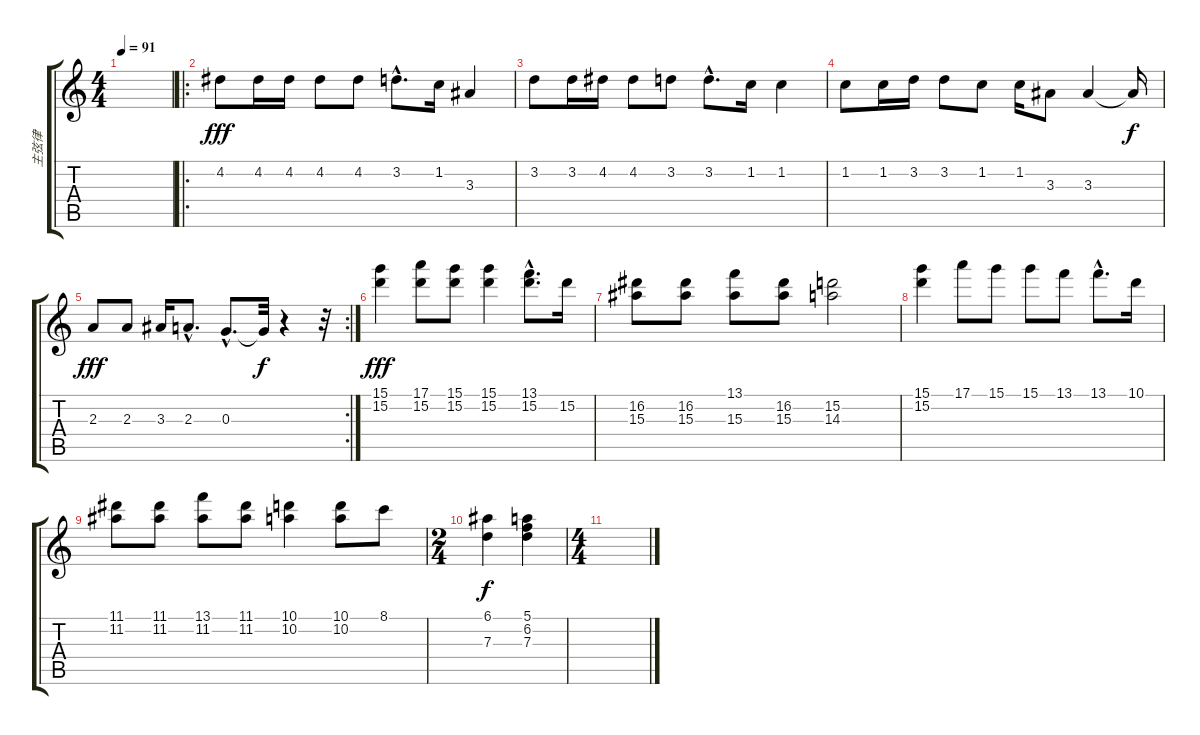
\track ("主弦律" "主弦律") {instrument overdrivenguitar}
\staff {score tabs}
\tuning (E4 B3 G3 D3 A2 E2) {hide}
\ts (4 4)
\tempo 91
\clef g2
\ks c
|
\ro
4.2.8{dy fff} 4.2.16 4.2.16 4.2.8 4.2.8 3.2{hac}.8{d} 1.2.16 3.3.4 |
3.2.8 3.2.16 4.2.16 4.2.8 3.2.8 3.2{hac}.8{d} 1.2.16 1.2.4 |
1.2.8 1.2.16 3.2.16 3.2.8 1.2.8 1.2.16 3.3.8 3.3.4 3.3{t}.16{dy f} |
\rc 2
2.3.8{dy fff} 2.3.8 3.3.16 2.3{hac}.8{d} 0.3{hac}.8{d} 0.3{t}.32{dy f} r.4 r.32 |
(15.1 15.2).4{dy fff} (17.1 15.2).8 (15.1 15.2).8 (15.1 15.2).4 (13.1{hac} 15.2{hac}).8{d} 15.2.16 |
(16.2 15.3).8 (16.2 15.3).8 (13.1 15.3).8 (16.2 15.3).8 (15.2 14.3).2 |
(15.1 15.2).4 17.1.8 15.1.8 15.1.8 13.1.8 13.1{hac}.8{d} 10.1.16 |
(11.1 11.2).8 (11.1 11.2).8 (13.1 11.2).8 (11.1 11.2).8 (10.1 10.2).4 (10.1 10.2).8 8.1.8 |
\ts (2 4)
(6.1 7.3).4{dy f} (5.1 6.2 7.3).4 |
\ts (4 4)
